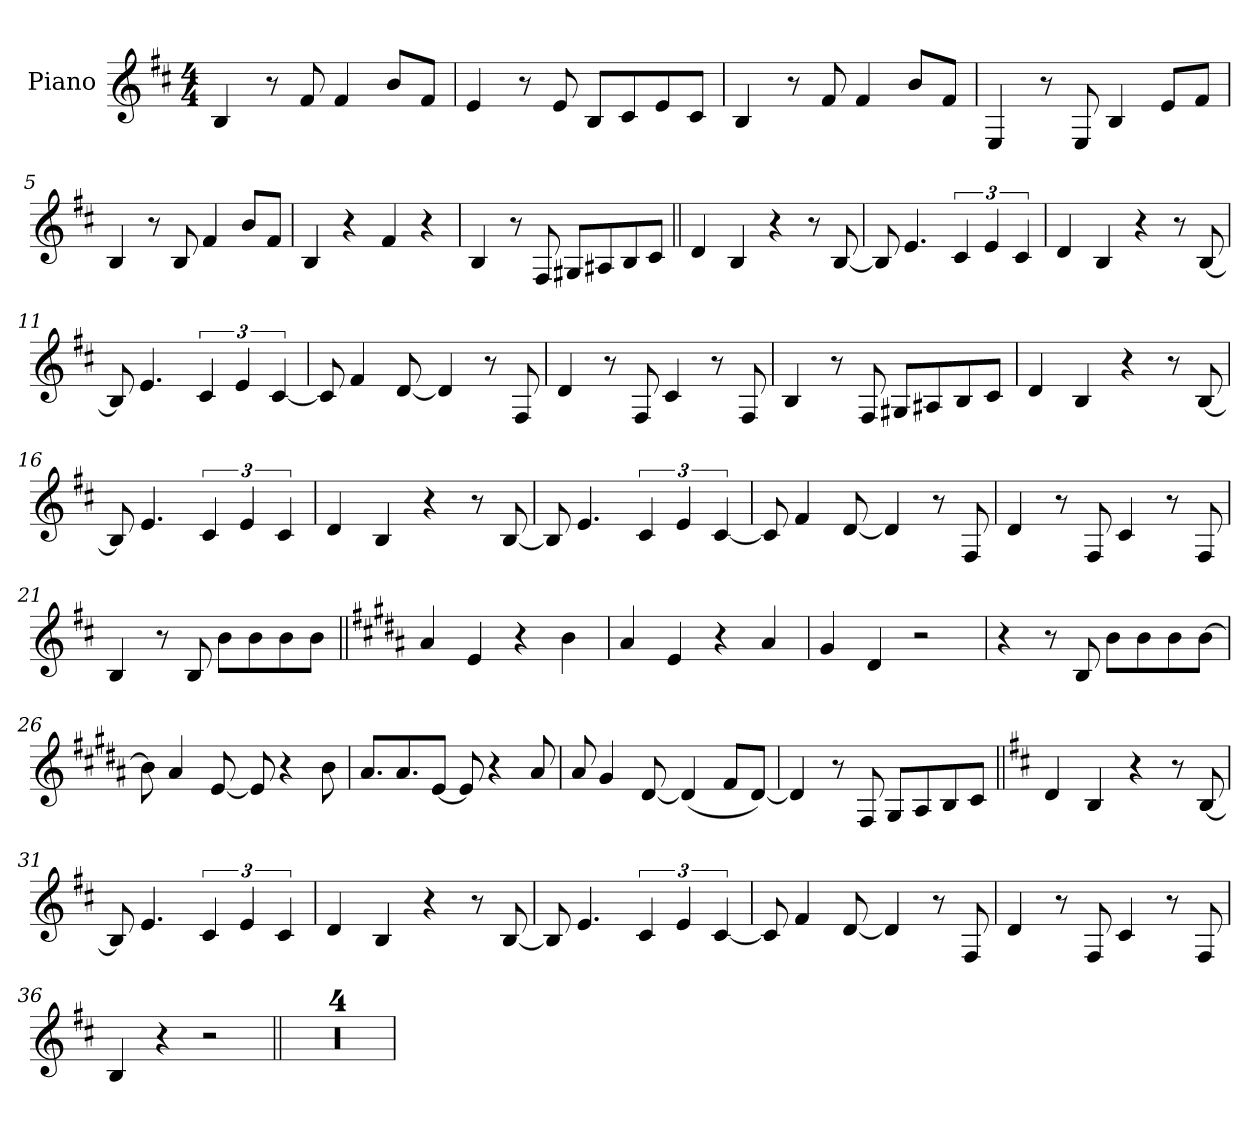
**kern
*part1
*staff1
*I"Piano
*I'Pno.
*clefG2
*k[f#c#]
*M4/4
*MM108
=1
4B!
8r
8f#!
4f#!
8b!L
8f#!J
=2
4e!
8r
8e!
8B!L
8c#!
8e!
8c#!J
=3
4B!
8r
8f#!
4f#!
8b!L
8f#!J
=4
4E!
8r
8E!
4B!
8e!L
8f#!J
=5
4B!
8r
8B!
4f#!
8b!L
8f#!J
=6
4B!
4r
4f#!
4r
=7
4B!
8r
8F#
8G#XL
8A#X
8B
8c#J
=8||
4d
4B
4r
8r
[8B
=9
8B]
4.e
6c#
6e
6c#
=10
4d
4B
4r
8r
[8B
=11
8B]
4.e
6c#
6e
[6c#
=12
8c#]
4f#
[8d
4d]
8r
8F#
=13
4d
8r
8F#
4c#
8r
8F#
=14
4B
8r
8F#
8G#XL
8A#X
8B
8c#J
=15
4d
4B
4r
8r
[8B
=16
8B]
4.e
6c#
6e
6c#
=17
4d
4B
4r
8r
[8B
=18
8B]
4.e
6c#
6e
[6c#
=19
8c#]
4f#
[8d
4d]
8r
8F#
=20
4d
8r
8F#
4c#
8r
8F#
=21
4B
8r
8B
8bL
8b
8b
8bJ
=22||
*k[f#c#g#d#a#]
4a#
4e
4r
4b
=23
4a#
4e
4r
4a#
=24
4g#
4d#
2r
=25
4r
8r
8B
8bL
8b
8b
[8bJ
=26
8b]
4a#
[8e
8e]
4r
8b
=27
8.a#L
8.a#
[8eJ
8e]
4r
8a#
=28
8a#
4g#
[8d#
(4d#]
8f#L
[8d#J)
=29
4d#]
8r
8F#
8G#L
8A#
8B
8c#J
=30||
*k[f#c#]
4d
4B
4r
8r
[8B
=31
8B]
4.e
6c#
6e
6c#
=32
4d
4B
4r
8r
[8B
=33
8B]
4.e
6c#
6e
[6c#
=34
8c#]
4f#
[8d
4d]
8r
8F#
=35
4d
8r
8F#
4c#
8r
8F#
=36
4B
4r
2r
=37||
1r
=38
1r
=39
1r
=40
1r
=
*-
